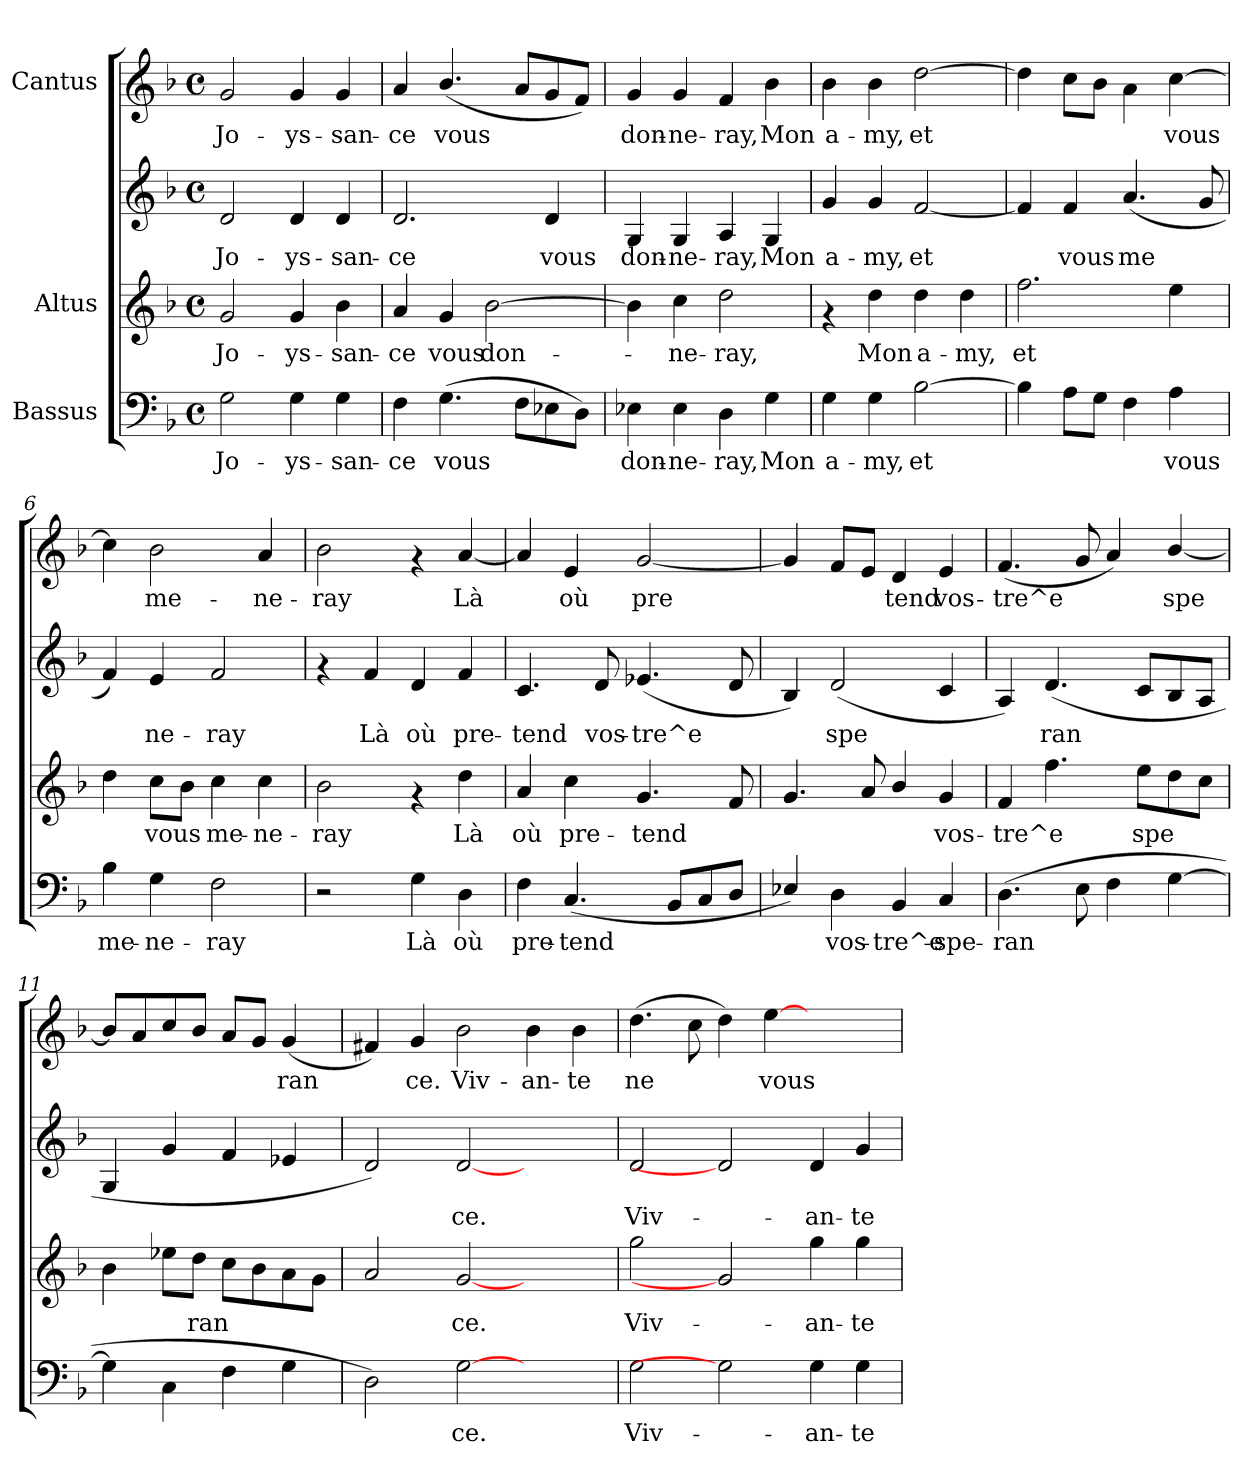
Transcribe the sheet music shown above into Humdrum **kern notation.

**kern	**text	**kern	**text	**kern	**text	**kern	**text
*part3	*part3	*part2	*part2	*part2	*part2	*part1	*part1
*staff4	*staff4	*staff3	*staff3	*staff2	*staff2	*staff1	*staff1
*I"Bassus	*	*I"Altus	*	*	*	*I"Cantus	*
!!LO:PB:g=z
*stria5	*	*stria5	*	*stria5	*	*stria5	*
*clefF4	*	*clefG2	*	*clefG2	*	*clefG2	*
*k[b-]	*	*k[b-]	*	*k[b-]	*	*k[b-]	*
*F:	*	*F:	*	*F:	*	*F:	*
*M4/4	*	*M4/4	*	*M4/4	*	*M4/4	*
*met(c)	*	*met(c)	*	*met(c)	*	*met(c)	*
*MM144	*	*MM144	*	*MM144	*	*MM144	*
=1	=1	=1	=1	=1	=1	=1	=1
!	!LO:LY:b:cj	!	!LO:LY:b:cj	!	!LO:LY:b:cj	!	!LO:LY:b:cj
2G\	Jo-	2g/	-Jo-	2d/	Jo-	2g/	Jo-
!	!LO:LY:b:cj	!	!LO:LY:b:cj	!	!LO:LY:b:cj	!	!LO:LY:b:cj
4G\	-ys-	4g/	-ys-	4d/	-ys-	4g/	-ys-
!	!LO:LY:b:cj	!	!LO:LY:b:cj	!	!LO:LY:b:cj	!	!LO:LY:b:cj
4G\	-san-	4b-\	-san-	4d/	-san-	4g/	-san-
=2	=2	=2	=2	=2	=2	=2	=2
!	!LO:LY:b:cj	!	!LO:LY:b:cj	!	!LO:LY:b:cj	!	!LO:LY:b:cj
4F\	-ce	4a/	ce	2.d/	-ce	4a/	-ce
!	!LO:LY:b:cj	!	!LO:LY:b:cj	!	!	!	!LO:LY:b:cj
(>4.G\	vous	4g/	vous	.	.	(<4.b-/	vous
!	!	!	!LO:LY:b:cj	!	!	!	!
.	.	[>2b-\	don-	.	.	.	.
!	!LO:LY:b:cj	!	!	!	!	!	!LO:LY:b:cj
8F\L	.	.	.	.	.	8a/L	.
!	!LO:LY:b:cj	!	!	!	!LO:LY:b:cj	!	!LO:LY:b:cj
8E-X\	.	.	.	4d/	vous	8g/	.
!	!LO:LY:b:cj	!	!	!	!	!	!LO:LY:b:cj
8D\J)	.	.	.	.	.	8f/J)	.
=3	=3	=3	=3	=3	=3	=3	=3
!	!LO:LY:b:cj	!	!LO:LY:b:cj	!	!LO:LY:b:cj	!	!LO:LY:b:cj
4E-X\	don-	4b-\]	.	4G/	-don-	4g/	don-
!	!LO:LY:b:cj	!	!LO:LY:b:cj	!	!LO:LY:b:cj	!	!LO:LY:b:cj
4E-\	-ne-	4cc\	ne-	4G/	-ne-	4g/	-ne-
!	!LO:LY:b:cj	!	!LO:LY:b:cj	!	!LO:LY:b:cj	!	!LO:LY:b:cj
4D\	-ray,	2dd\	-ray,	4A/	-ray,	4f/	-ray,
!	!LO:LY:b:cj	!	!	!	!LO:LY:b:cj	!	!LO:LY:b:cj
4G\	Mon	.	.	4G/	Mon	4b-\	Mon
=4	=4	=4	=4	=4	=4	=4	=4
!	!LO:LY:b:cj	!	!	!	!LO:LY:b:cj	!	!LO:LY:b:cj
4G\	a-	4rf	.	4g/	a-	4b-\	a-
!	!LO:LY:b:cj	!	!LO:LY:b:cj	!	!LO:LY:b:cj	!	!LO:LY:b:cj
4G\	-my,	4dd\	Mon	4g/	-my,	4b-\	-my,
!	!LO:LY:b:cj	!	!LO:LY:b:cj	!	!LO:LY:b:cj	!	!LO:LY:b:cj
[>2B-\	et	4dd\	a-	[<2f/	et	[>2dd\	et
!	!	!	!LO:LY:b:cj	!	!	!	!
.	.	4dd\	-my,	.	.	.	.
!!LO:LB:g=z
=5	=5	=5	=5	=5	=5	=5	=5
!	!LO:LY:b:cj	!	!LO:LY:b:cj	!	!LO:LY:b:cj	!	!LO:LY:b:cj
4B-\]	.	2.ff\	-et	4f/]	.	4dd\]	.
!	!LO:LY:b:cj	!	!	!	!LO:LY:b:cj	!	!LO:LY:b:cj
8A\L	.	.	.	4f/	vous	8cc\L	.
!	!LO:LY:b:cj	!	!	!	!	!	!LO:LY:b:cj
8G\J	.	.	.	.	.	8b-\J	.
!	!LO:LY:b:cj	!	!	!	!LO:LY:b:cj	!	!LO:LY:b:cj
4F\	.	.	.	(<4.a/	me-	4a\	.
!	!LO:LY:b:cj	!	!LO:LY:b:cj	!	!	!	!LO:LY:b:cj
4A\	vous	4ee\	.	.	.	[>4cc\	vous
!	!	!	!	!	!LO:LY:b:cj	!	!
.	.	.	.	8g/	--	.	.
=6	=6	=6	=6	=6	=6	=6	=6
!	!LO:LY:b:cj	!	!LO:LY:b:cj	!	!LO:LY:b:cj	!	!LO:LY:b:cj
4B-\	me-	4dd\	.	4f/)	.	4cc\]	.
!	!LO:LY:b:cj	!	!LO:LY:b:cj	!	!LO:LY:b:cj	!	!LO:LY:b:cj
4G\	-ne-	8cc\L	vous	4e/	ne-	2b-\	me-
!	!	!	!LO:LY:b:cj	!	!	!	!
.	.	8b-\J	.	.	.	.	.
!	!LO:LY:b:cj	!	!LO:LY:b:cj	!	!LO:LY:b:cj	!	!
2F\	-ray	4cc\	me-	2f/	-ray	.	.
!	!	!	!LO:LY:b:cj	!	!	!	!LO:LY:b:cj
.	.	4cc\	-ne-	.	.	4a/	-ne-
=7	=7	=7	=7	=7	=7	=7	=7
!	!	!	!LO:LY:b:cj	!	!	!	!LO:LY:b:cj
2r	.	2b-\	-ray	4rf	.	2b-\	-ray
!	!	!	!	!	!LO:LY:b:cj	!	!
.	.	.	.	4f/	-Là	.	.
!	!LO:LY:b:cj	!	!	!	!LO:LY:b:cj	!	!
4G\	Là	4rf	.	4d/	où	4rf	.
!	!LO:LY:b:cj	!	!LO:LY:b:cj	!	!LO:LY:b:cj	!	!LO:LY:b:cj
4D\	où	4dd\	Là	4f/	pre-	[<4a/	Là
=8	=8	=8	=8	=8	=8	=8	=8
!	!LO:LY:b:cj	!	!LO:LY:b:cj	!	!LO:LY:b:cj	!	!LO:LY:b:cj
4F\	pre-	4a/	-où	4.c/	tend	4a/]	.
!	!LO:LY:b:cj	!	!LO:LY:b:cj	!	!	!	!LO:LY:b:cj
(<4.C/	-tend	4cc\	pre-	.	.	4e/	où
!	!	!	!	!	!LO:LY:b:cj	!	!
.	.	.	.	8d/	vos-	.	.
!	!	!	!LO:LY:b:cj	!	!LO:LY:b:cj	!	!LO:LY:b:cj
.	.	4.g/	-tend	(<4.e-X/	-tre^e-	[<2g/	pre-
!	!LO:LY:b:cj	!	!	!	!	!	!
8BB-/L	.	.	.	.	.	.	.
!	!LO:LY:b:cj	!	!	!	!	!	!
8C/	.	.	.	.	.	.	.
!	!LO:LY:b:cj	!	!LO:LY:b:cj	!	!LO:LY:b:cj	!	!
8D/J	.	8f/	.	8d/	--	.	.
!!LO:LB:g=z
=9	=9	=9	=9	=9	=9	=9	=9
!	!LO:LY:b:cj	!	!LO:LY:b:cj	!	!LO:LY:b:cj	!	!LO:LY:b:cj
4E-X/)	.	4.g/	-	4B-/)	.	4g/]	-
!	!LO:LY:b:cj	!	!	!	!LO:LY:b:cj	!	!LO:LY:b:cj
4D\	vos-	.	.	(<2d/	spe-	8f/L	.
!	!	!	!LO:LY:b:cj	!	!	!	!LO:LY:b:cj
.	.	8a/	.	.	.	8e/J	.
!	!LO:LY:b:cj	!	!LO:LY:b:cj	!	!	!	!LO:LY:b:cj
4BB-/	-tre^e-	4b-/	.	.	.	4d/	tend
!	!LO:LY:b:cj	!	!LO:LY:b:cj	!	!LO:LY:b:cj	!	!LO:LY:b:cj
4C/	-spe-	4g/	vos-	4c/	--	4e/	vos-
=10	=10	=10	=10	=10	=10	=10	=10
!	!LO:LY:b:cj	!	!LO:LY:b:cj	!	!LO:LY:b:cj	!	!LO:LY:b:cj
(>4.D\	-ran-	4f/	-tre^e	4A/)	-	(<4.f/	-tre^e-
!	!	!	!LO:LY:b:cj	!	!LO:LY:b:cj	!	!
.	.	4.ff\	-	(<4.d/	ran-	.	.
!	!LO:LY:b:cj	!	!	!	!	!	!LO:LY:b:cj
8E\	--	.	.	.	.	8g/	-
!	!LO:LY:b:cj	!	!	!	!	!	!LO:LY:b:cj
4F\	--	.	.	.	.	4a/)	.
!	!	!	!LO:LY:b:cj	!	!LO:LY:b:cj	!	!
.	.	8ee\L	-spe-	8c/L	--	.	.
!	!LO:LY:b:cj	!	!LO:LY:b:cj	!	!LO:LY:b:cj	!	!LO:LY:b:cj
[>4G\	--	8dd\	--	8B-/	--	[<4b-/	spe-
!	!	!	!LO:LY:b:cj	!	!LO:LY:b:cj	!	!
.	.	8cc\J	--	8A/J	--	.	.
=11	=11	=11	=11	=11	=11	=11	=11
!	!	!	!LO:LY:b:cj	!	!	!	!LO:LY:b:cj
4G\]	.	4b-\	-	4G/	.	8b-/L]	-
!	!	!	!	!	!	!	!LO:LY:b:cj
.	.	.	.	.	.	8a/	.
!	!	!	!LO:LY:b:cj	!	!	!	!LO:LY:b:cj
4C\	.	8ee-X\L	.	4g/	.	8cc/	.
!	!	!	!LO:LY:b:cj	!	!	!	!LO:LY:b:cj
.	.	8dd\J	ran-	.	.	8b-/J	.
!	!	!	!LO:LY:b:cj	!	!	!	!LO:LY:b:cj
4F\	.	8cc\L	--	4f/	.	8a/L	.
!	!	!	!LO:LY:b:cj	!	!	!	!LO:LY:b:cj
.	.	8b-\	--	.	.	8g/J	.
!	!	!	!LO:LY:b:cj	!	!	!	!LO:LY:b:cj
4G\	.	8a\	--	4e-X/	.	(<4g/	ran-
!	!	!	!LO:LY:b:cj	!	!	!	!
.	.	8g\J	--	.	.	.	.
=12	=12	=12	=12	=12	=12	=12	=12
!	!	!	!	!	!	!	!LO:LY:b:cj
2D\)	.	2a/	.	2d/)	.	4f#X/)	-
!	!	!	!	!	!	!	!LO:LY:b:cj
.	.	.	.	.	.	4g/	ce.
!	!LO:LY:b:cj	!	!LO:LY:b:cj	!	!LO:LY:b:cj	!	!LO:LY:b:cj
[2G	-ce.	[2g	ce.	[2d	-ce.	2b-\	Viv-
!	!	!	!	!	!	!	!LO:LY:b:cj
2ryy	.	2ryy	.	2ryy	.	4b-\	-an-
!	!	!	!	!	!	!	!LO:LY:b:cj
.	.	.	.	.	.	4b-\	-te
!!LO:PB:g=z
=13	=13	=13	=13	=13	=13	=13	=13
!	!LO:LY:b:cj	!	!LO:LY:b:cj	!	!LO:LY:b:cj	!	!LO:LY:b:cj
2G\	Viv-	2gg\	Viv-	2d/	Viv-	(>4.dd\	ne
!	!	!	!	!	!	!	!LO:LY:b:cj
.	.	.	.	.	.	8cc\	.
!	!	!	!	!	!	!	!LO:LY:b:cj
2G]	.	2g]	.	2d]	.	4dd\)	.
!	!	!	!	!	!	!	!LO:LY:b:cj
.	.	.	.	.	.	[>4ee\	vous
!	!LO:LY:b:cj	!	!LO:LY:b:cj	!	!LO:LY:b:cj	!	!
4G\	-an-	4gg\	-an-	4d/	-an-	2ryy	.
!	!LO:LY:b:cj	!	!LO:LY:b:cj	!	!LO:LY:b:cj	!	!
4G\	-te	4gg\	-te	4g/	-te	.	.
=	=	=	=	=	=	=	=
*-	*-	*-	*-	*-	*-	*-	*-
